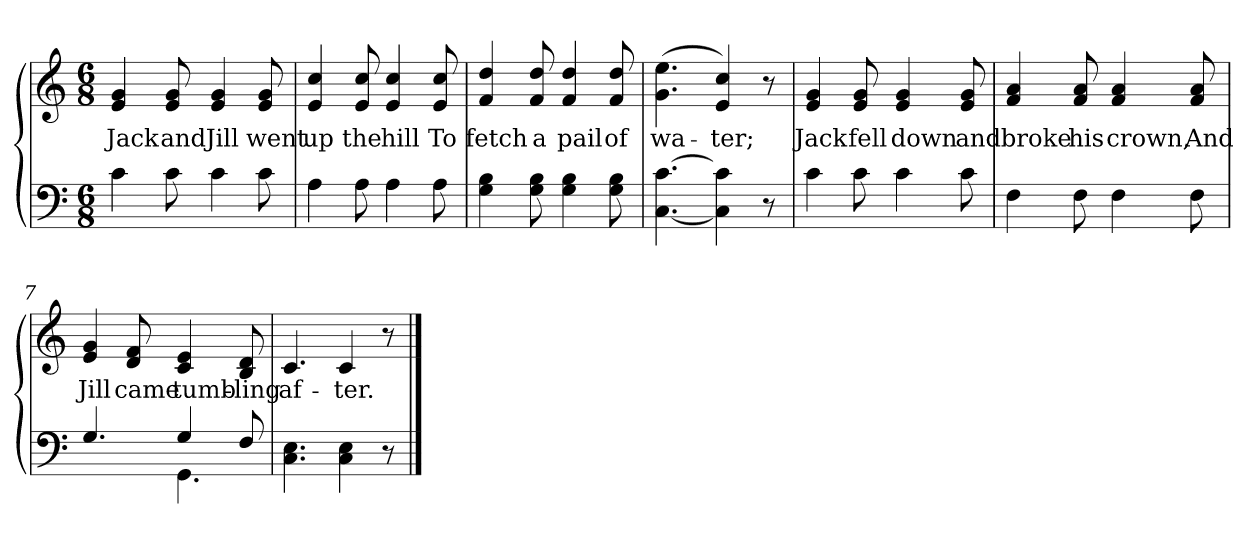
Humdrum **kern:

**kern	**kern	**text
*part1	*part1	*part1
*staff2	*staff1	*staff1
*clefF4	*clefG2	*
*k[]	*k[]	*
*C:	*C:	*
*M6/8	*M6/8	*
=1	=1	=1
!	!	!LO:LY:b
4c\	4e/ 4g/	Jack
!	!	!LO:LY:b
8c\	8e/ 8g/	and
!	!	!LO:LY:b
4c\	4e/ 4g/	Jill
!	!	!LO:LY:b
8c\	8e/ 8g/	went
=2	=2	=2
!	!	!LO:LY:b
4A\	4e/ 4cc/	up
!	!	!LO:LY:b
8A\	8e/ 8cc/	the
!	!	!LO:LY:b
4A\	4e/ 4cc/	hill
!	!	!LO:LY:b
8A\	8e/ 8cc/	To
!!LO:LB:g=z
=3	=3	=3
!	!	!LO:LY:b
4G\ 4B\	4f/ 4dd/	fetch
!	!	!LO:LY:b
8G\ 8B\	8f/ 8dd/	a
!	!	!LO:LY:b
4G\ 4B\	4f/ 4dd/	pail
!	!	!LO:LY:b
8G\ 8B\	8f/ 8dd/	of
=4	=4	=4
!	!	!LO:LY:b
[4.C\ [4.c\	(>4.g\ 4.ee\	wa-
!	!	!LO:LY:b
4C\] 4c\]	4e/ 4cc/)	-ter;
8r	8r	.
=5	=5	=5
!	!	!LO:LY:b
4c\	4e/ 4g/	Jack
!	!	!LO:LY:b
8c\	8e/ 8g/	fell
!	!	!LO:LY:b
4c\	4e/ 4g/	down
!	!	!LO:LY:b
8c\	8e/ 8g/	and
!!LO:LB:g=z
=6	=6	=6
!	!	!LO:LY:b
4F\	4f/ 4a/	broke
!	!	!LO:LY:b
8F\	8f/ 8a/	his
!	!	!LO:LY:b
4F\	4f/ 4a/	crown,
!	!	!LO:LY:b
8F\	8f/ 8a/	And
=7	=7	=7
*^	*	*
!	!	!	!LO:LY:b
4.G/	4.ryy	4e/ 4g/	Jill
!	!	!	!LO:LY:b
.	.	8d/ 8f/	came
!	!	!	!LO:LY:b
4G/	4.GG\	4c/ 4e/	tumb-
!	!	!	!LO:LY:b
8F/	.	8B/ 8d/	-ling
*v	*v	*	*
=8	=8	=8
!	!	!LO:LY:b
4.C\ 4.E\	4.c/	af-
!	!	!LO:LY:b
4C\ 4E\	4c/	-ter.
8r	8r	.
==	==	==
*-	*-	*-
